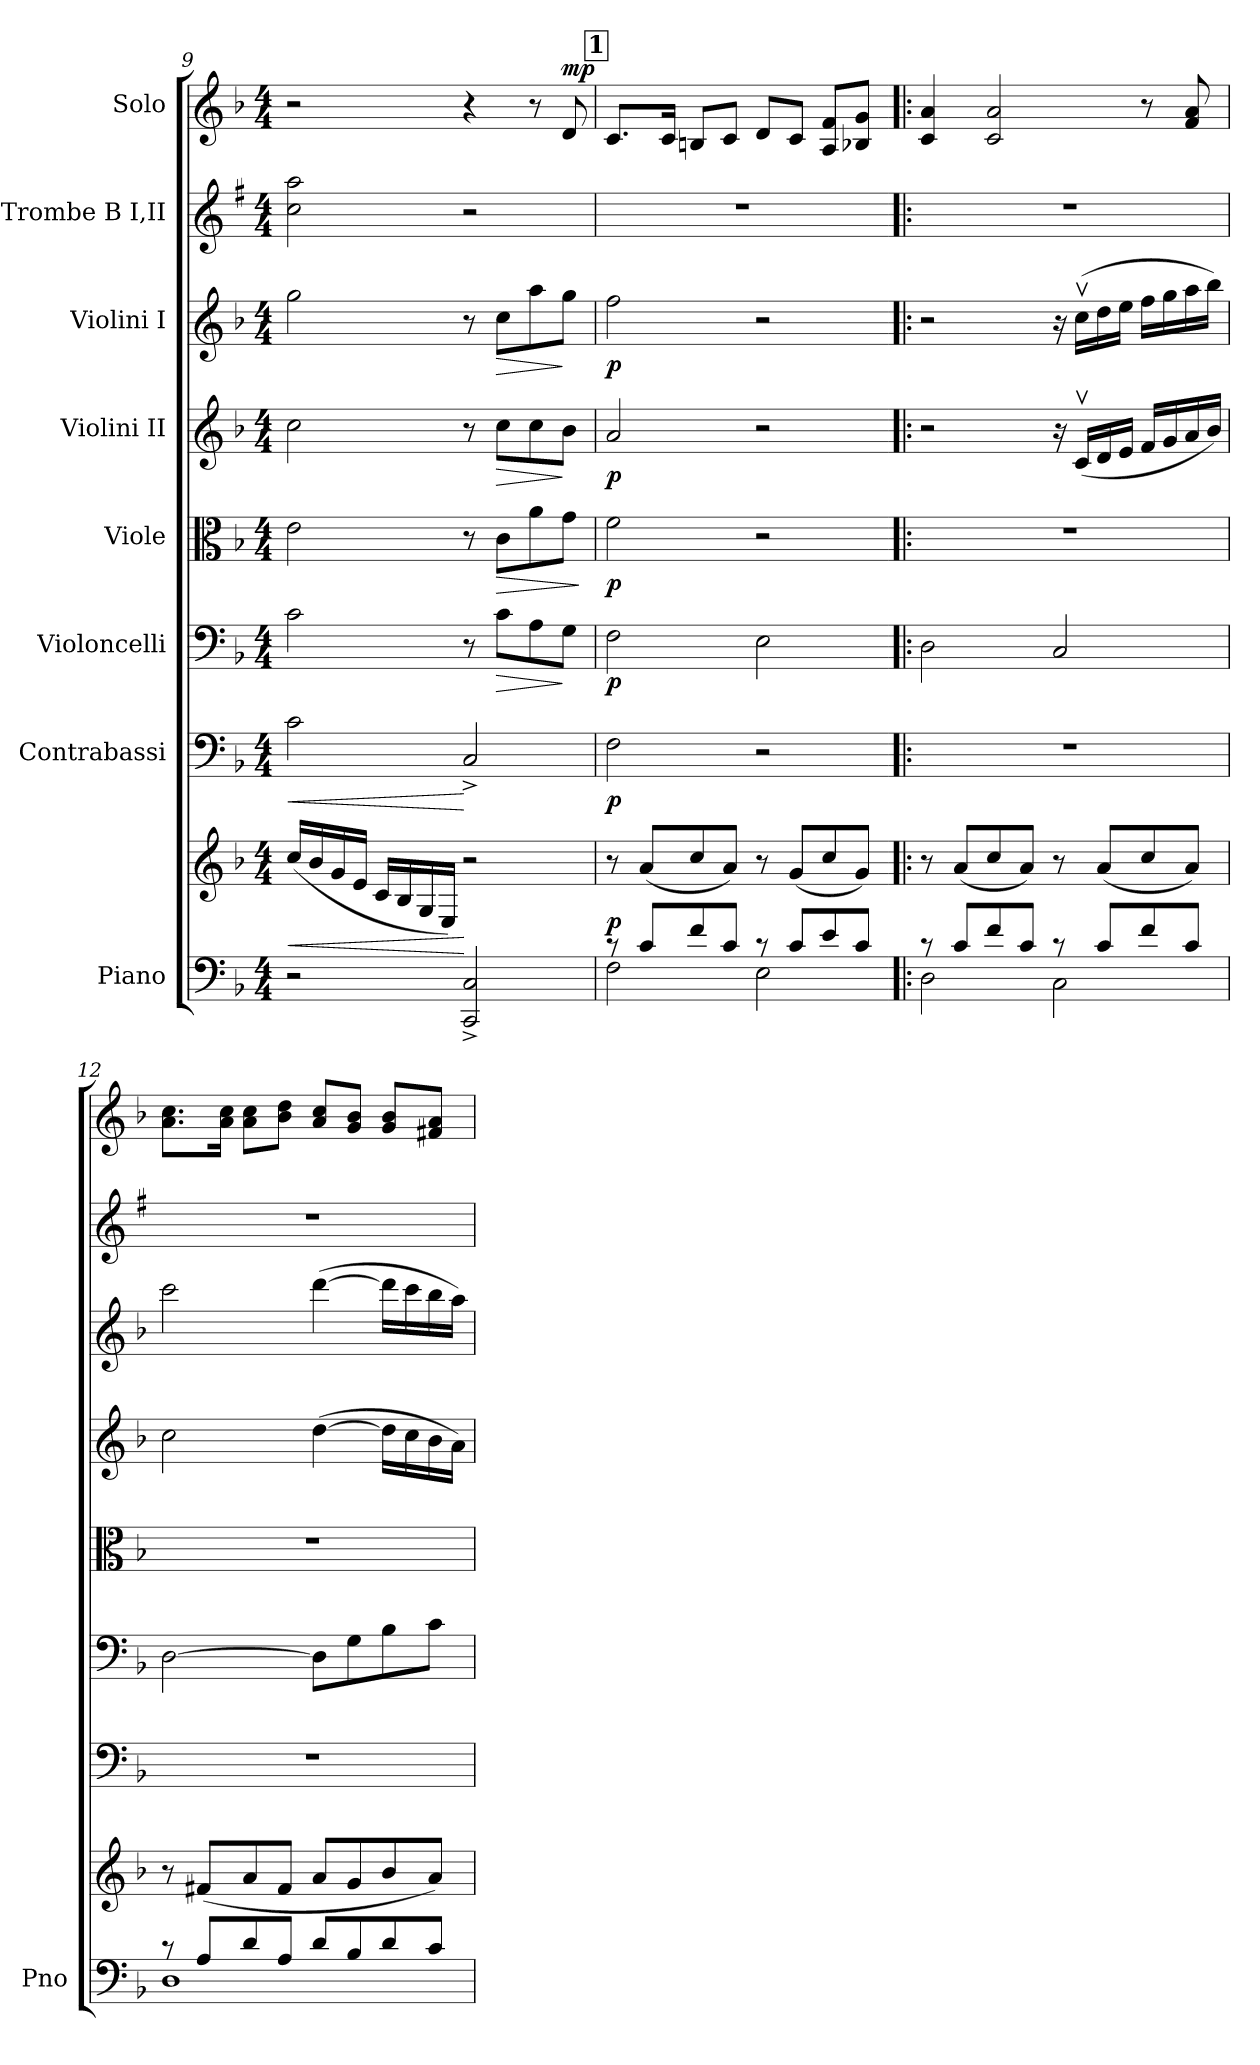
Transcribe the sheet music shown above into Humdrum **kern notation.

**kern	**kern	**dynam	**kern	**dynam	**kern	**dynam	**kern	**dynam	**kern	**dynam	**kern	**dynam	**kern	**kern	**dynam
*part8	*part8	*part8	*part7	*part7	*part6	*part6	*part5	*part5	*part4	*part4	*part3	*part3	*part2	*part1	*part1
*staff9	*staff8	*staff8/9	*staff7	*staff7	*staff6	*staff6	*staff5	*staff5	*staff4	*staff4	*staff3	*staff3	*staff2	*staff1	*staff1
*I"Piano	*	*	*I"Contrabassi	*	*I"Violoncelli	*	*I"Viole	*	*I"Violini II	*	*I"Violini I	*	*I"Trombe B I,II	*I"Solo	*
*I'Pno	*	*	*	*	*	*	*	*	*	*	*	*	*	*	*
*clefF4	*clefG2	*	*clefF4	*	*clefF4	*	*clefC3	*	*clefG2	*	*clefG2	*	*clefG2	*clefG2	*
*	*	*	*ITrd7c12	*	*	*	*	*	*	*	*	*	*ITrd1c2	*	*
*k[b-]	*k[b-]	*	*k[b-]	*	*k[b-]	*	*k[b-]	*	*k[b-]	*	*k[b-]	*	*k[b-]	*k[b-]	*
*F:	*F:	*	*F:	*	*F:	*	*F:	*	*F:	*	*F:	*	*F:	*F:	*
*M4/4	*M4/4	*	*M4/4	*	*M4/4	*	*M4/4	*	*M4/4	*	*M4/4	*	*M4/4	*M4/4	*
=9	=9	=9	=9	=9	=9	=9	=9	=9	=9	=9	=9	=9	=9	=9	=9
!	!	!LO:HP:b	!	!LO:HP:b	!	!	!	!	!	!	!	!	!	!	!
2r	(<16cc/LL	<	2C\	<	2c\	.	2e\	.	2cc\	.	2gg\	.	2b-\ 2gg\	2r	.
.	16b-/	.	.	.	.	.	.	.	.	.	.	.	.	.	.
.	16g/	.	.	.	.	.	.	.	.	.	.	.	.	.	.
.	16e/JJ	.	.	.	.	.	.	.	.	.	.	.	.	.	.
.	16c/LL	.	.	.	.	.	.	.	.	.	.	.	.	.	.
.	16B-/	.	.	.	.	.	.	.	.	.	.	.	.	.	.
.	16G/	.	.	.	.	.	.	.	.	.	.	.	.	.	.
.	16E/JJ)	.	.	.	.	.	.	.	.	.	.	.	.	.	.
2CC/^< 2C/^<	2r	[	2CC^</	[	8r	.	8r	.	8r	.	8r	.	2r	4r	.
!	!	!	!	!	!	!LO:HP:b	!	!LO:HP:b	!	!LO:HP:b	!	!LO:HP:b	!	!	!
.	.	.	.	.	8c\L	>	8c\L	>	8cc\L	>	8cc\L	>	.	.	.
.	.	.	.	.	8A\	.	8a\	.	8cc\	.	8aa\	.	.	8r	.
!	!	!	!	!	!	!	!	!	!	!	!	!	!	!	!LO:DY:a
.	.	.	.	.	8G\J	]	8g\J	.	8b-\J	]	8gg\J	]	.	8d/	mp
.	.	.	.	.	.	.	.	]	.	.	.	.	.	.	.
!!LO:REH:place=s1:a:fs=7.4:t=1
=10	=10	=10	=10	=10	=10	=10	=10	=10	=10	=10	=10	=10	=10	=10	=10
*^	*	*	*	*	*	*	*	*	*	*	*	*	*	*	*
!	!	!	!LO:DY:a=2	!	!LO:DY:b	!	!LO:DY:b	!	!LO:DY:b	!	!LO:DY:b	!	!LO:DY:b	!	!	!
8rc	2F\	8r	p	2FF\	p	2F\	p	2f\	p	2a/	p	2ff\	p	1r	8.c/L	.
8c/L	.	(<8a/L	.	.	.	.	.	.	.	.	.	.	.	.	.	.
.	.	.	.	.	.	.	.	.	.	.	.	.	.	.	16c/Jk	.
8f/	.	8cc/	.	.	.	.	.	.	.	.	.	.	.	.	8Bn/L	.
8c/J	.	8a/J)	.	.	.	.	.	.	.	.	.	.	.	.	8c/J	.
8rc	2E\	8r	.	2r	.	2E\	.	2r	.	2r	.	2r	.	.	8d/L	.
8c/L	.	(<8g/L	.	.	.	.	.	.	.	.	.	.	.	.	8c/J	.
8e/	.	8cc/	.	.	.	.	.	.	.	.	.	.	.	.	8A/ 8f/L	.
8c/J	.	8g/J)	.	.	.	.	.	.	.	.	.	.	.	.	8B-X/ 8g/J	.
=11!|:	=11!|:	=11!|:	=11!|:	=11!|:	=11!|:	=11!|:	=11!|:	=11!|:	=11!|:	=11!|:	=11!|:	=11!|:	=11!|:	=11!|:	=11!|:	=11!|:
8rc	2D\	8r	.	1r	.	2D\	.	1r	.	2r	.	2r	.	1r	4c/ 4a/	.
8c/L	.	(<8a/L	.	.	.	.	.	.	.	.	.	.	.	.	.	.
8f/	.	8cc/	.	.	.	.	.	.	.	.	.	.	.	.	2c/ 2a/	.
8c/J	.	8a/J)	.	.	.	.	.	.	.	.	.	.	.	.	.	.
8rc	2C\	8r	.	.	.	2C/	.	.	.	16r	.	16r	.	.	.	.
.	.	.	.	.	.	.	.	.	.	(<16cv>/LL	.	(>16ccv>\LL	.	.	.	.
8c/L	.	(<8a/L	.	.	.	.	.	.	.	16d/	.	16dd\	.	.	.	.
.	.	.	.	.	.	.	.	.	.	16e/JJ	.	16ee\JJ	.	.	.	.
8f/	.	8cc/	.	.	.	.	.	.	.	16f/LL	.	16ff\LL	.	.	8r	.
.	.	.	.	.	.	.	.	.	.	16g/	.	16gg\	.	.	.	.
8c/J	.	8a/J)	.	.	.	.	.	.	.	16a/	.	16aa\	.	.	8f/ 8a/	.
.	.	.	.	.	.	.	.	.	.	16b-/JJ)	.	16bb-\JJ)	.	.	.	.
!!LO:LB:g=z
=12	=12	=12	=12	=12	=12	=12	=12	=12	=12	=12	=12	=12	=12	=12	=12	=12
8rc	1D	8r	.	1r	.	[2D\	.	1r	.	2cc\	.	2ccc\	.	1r	8.a\ 8.cc\L	.
8A/L	.	(<8f#X/L	.	.	.	.	.	.	.	.	.	.	.	.	.	.
.	.	.	.	.	.	.	.	.	.	.	.	.	.	.	16a\ 16cc\Jk	.
8d/	.	8a/	.	.	.	.	.	.	.	.	.	.	.	.	8a\ 8cc\L	.
8A/J	.	8f#/J	.	.	.	.	.	.	.	.	.	.	.	.	8b-\ 8dd\J	.
8d/L	.	8a/L	.	.	.	8D\L]	.	.	.	(>[4dd\	.	(>[4ddd\	.	.	8a/ 8cc/L	.
8B-/	.	8g/	.	.	.	8G\	.	.	.	.	.	.	.	.	8g/ 8b-/J	.
8d/	.	8b-/	.	.	.	8B-\	.	.	.	16dd\LL]	.	16ddd\LL]	.	.	8g/ 8b-/L	.
.	.	.	.	.	.	.	.	.	.	16cc\	.	16ccc\	.	.	.	.
8c/J	.	8a/J)	.	.	.	8c\J	.	.	.	16b-\	.	16bb-\	.	.	8f#X/ 8a/J	.
.	.	.	.	.	.	.	.	.	.	16a\JJ)	.	16aa\JJ)	.	.	.	.
*v	*v	*	*	*	*	*	*	*	*	*	*	*	*	*	*	*
=	=	=	=	=	=	=	=	=	=	=	=	=	=	=	=
*-	*-	*-	*-	*-	*-	*-	*-	*-	*-	*-	*-	*-	*-	*-	*-
